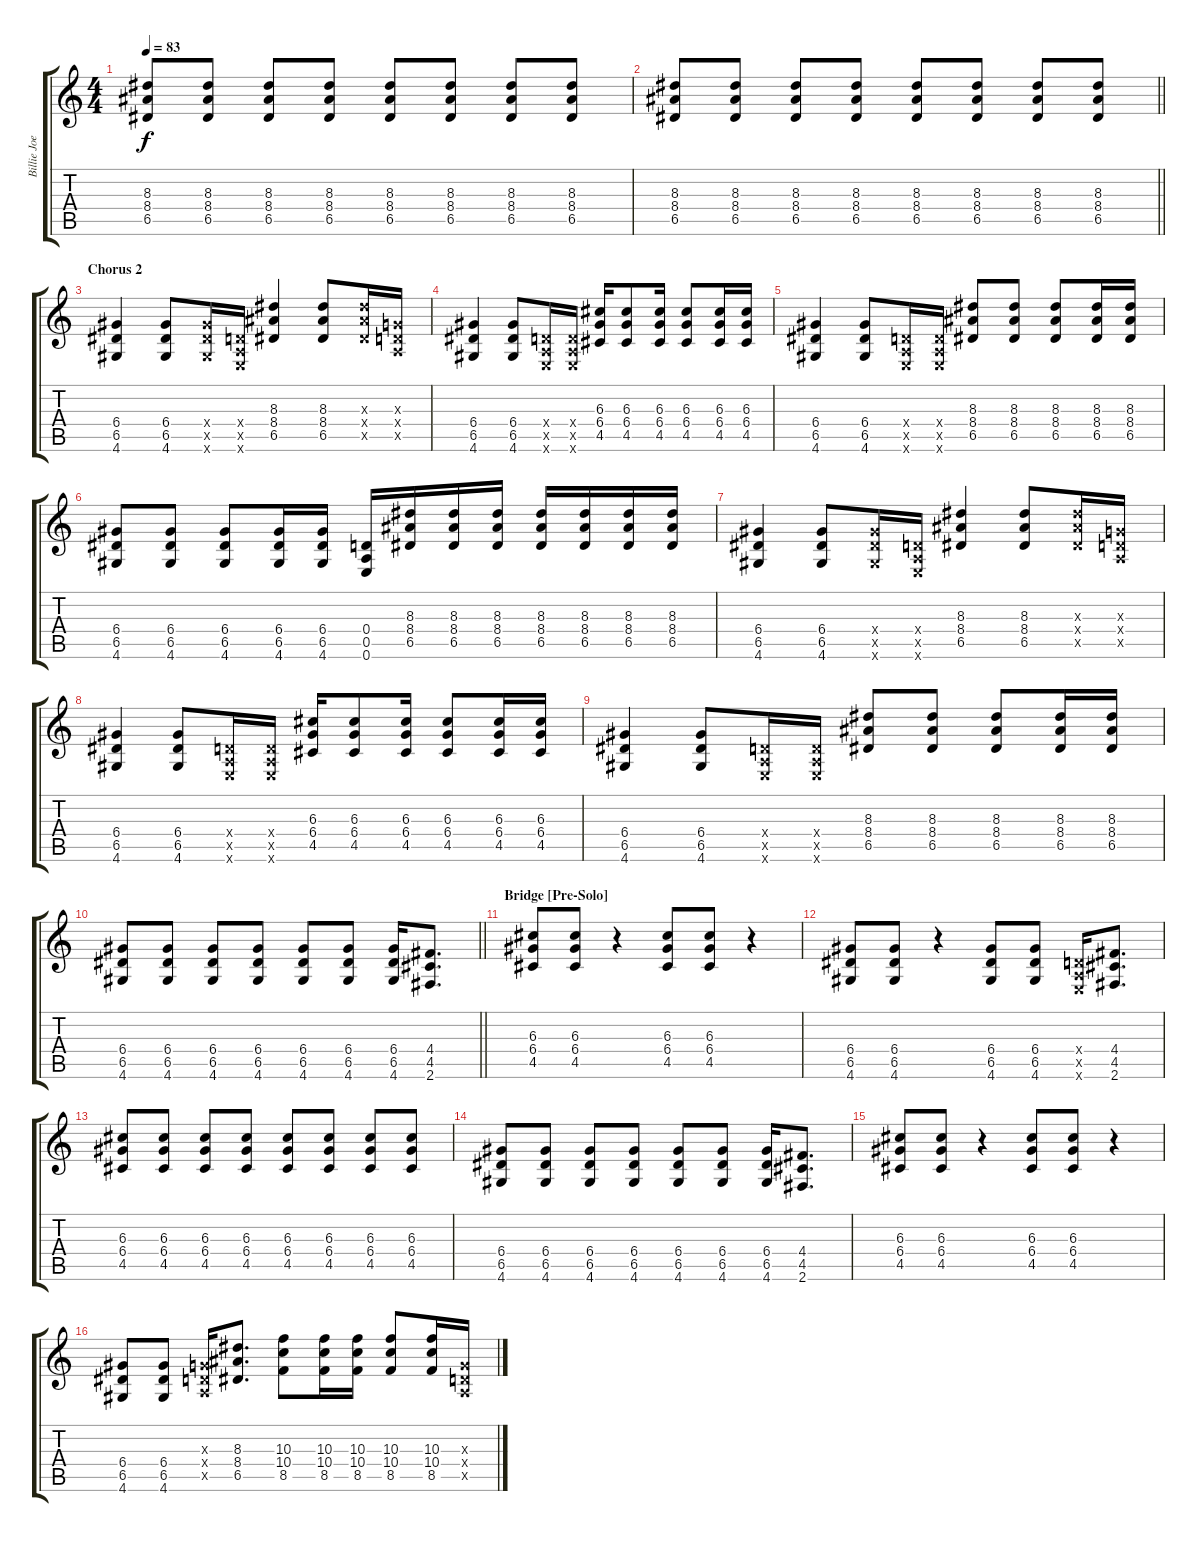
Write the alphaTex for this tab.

\track ("Billie Joe Armstrong [Guitar]" "Billie Joe") {instrument electricguitarclean}
\staff {score tabs}
\tuning (E4 B3 G3 D3 A2 E2) {hide}
\ts (4 4)
\tempo 83
\clef g2
\ks c
(8.3 8.4 6.5).8{dy f} (8.3 8.4 6.5).8 (8.3 8.4 6.5).8 (8.3 8.4 6.5).8 (8.3 8.4 6.5).8 (8.3 8.4 6.5).8 (8.3 8.4 6.5).8 (8.3 8.4 6.5).8 |
\barLineRight lightlight
(8.3 8.4 6.5).8 (8.3 8.4 6.5).8 (8.3 8.4 6.5).8 (8.3 8.4 6.5).8 (8.3 8.4 6.5).8 (8.3 8.4 6.5).8 (8.3 8.4 6.5).8 (8.3 8.4 6.5).8 |
\section ("" "Chorus 2")
(6.4 6.5 4.6).4 (6.4 6.5 4.6).8 (6.4{x} 6.5{x} 4.6{x}).16 (0.4{x} 0.5{x} 0.6{x}).16 (8.3 8.4 6.5).4 (8.3 8.4 6.5).8 (8.3{x} 8.4{x} 6.5{x}).16 (0.3{x} 0.4{x} 0.5{x}).16 |
(6.4 6.5 4.6).4 (6.4 6.5 4.6).8 (0.4{x} 0.5{x} 0.6{x}).16 (0.4{x} 0.5{x} 0.6{x}).16 (6.3 6.4 4.5).16 (6.3 6.4 4.5).8 (6.3 6.4 4.5).16 (6.3 6.4 4.5).8 (6.3 6.4 4.5).16 (6.3 6.4 4.5).16 |
(6.4 6.5 4.6).4 (6.4 6.5 4.6).8 (0.4{x} 0.5{x} 0.6{x}).16 (0.4{x} 0.5{x} 0.6{x}).16 (8.3 8.4 6.5).8 (8.3 8.4 6.5).8 (8.3 8.4 6.5).8 (8.3 8.4 6.5).16 (8.3 8.4 6.5).16 |
(6.4 6.5 4.6).8 (6.4 6.5 4.6).8 (6.4 6.5 4.6).8 (6.4 6.5 4.6).16 (6.4 6.5 4.6).16 (0.4 0.5 0.6).16 (8.3 8.4 6.5).16 (8.3 8.4 6.5).16 (8.3 8.4 6.5).16 (8.3 8.4 6.5).16 (8.3 8.4 6.5).16 (8.3 8.4 6.5).16 (8.3 8.4 6.5).16 |
(6.4 6.5 4.6).4 (6.4 6.5 4.6).8 (6.4{x} 6.5{x} 4.6{x}).16 (0.4{x} 0.5{x} 0.6{x}).16 (8.3 8.4 6.5).4 (8.3 8.4 6.5).8 (8.3{x} 8.4{x} 6.5{x}).16 (0.3{x} 0.4{x} 0.5{x}).16 |
(6.4 6.5 4.6).4 (6.4 6.5 4.6).8 (0.4{x} 0.5{x} 0.6{x}).16 (0.4{x} 0.5{x} 0.6{x}).16 (6.3 6.4 4.5).16 (6.3 6.4 4.5).8 (6.3 6.4 4.5).16 (6.3 6.4 4.5).8 (6.3 6.4 4.5).16 (6.3 6.4 4.5).16 |
(6.4 6.5 4.6).4 (6.4 6.5 4.6).8 (0.4{x} 0.5{x} 0.6{x}).16 (0.4{x} 0.5{x} 0.6{x}).16 (8.3 8.4 6.5).8 (8.3 8.4 6.5).8 (8.3 8.4 6.5).8 (8.3 8.4 6.5).16 (8.3 8.4 6.5).16 |
\barLineRight lightlight
(6.4 6.5 4.6).8 (6.4 6.5 4.6).8 (6.4 6.5 4.6).8 (6.4 6.5 4.6).8 (6.4 6.5 4.6).8 (6.4 6.5 4.6).8 (6.4 6.5 4.6).16 (4.4 4.5 2.6).8{d} |
\section ("" "Bridge [Pre-Solo]")
(6.3 6.4 4.5).8 (6.3 6.4 4.5).8 r.4 (6.3 6.4 4.5).8 (6.3 6.4 4.5).8 r.4 |
(6.4 6.5 4.6).8 (6.4 6.5 4.6).8 r.4 (6.4 6.5 4.6).8 (6.4 6.5 4.6).8 (0.4{x} 0.5{x} 0.6{x}).16 (4.4 4.5 2.6).8{d} |
(6.3 6.4 4.5).8 (6.3 6.4 4.5).8 (6.3 6.4 4.5).8 (6.3 6.4 4.5).8 (6.3 6.4 4.5).8 (6.3 6.4 4.5).8 (6.3 6.4 4.5).8 (6.3 6.4 4.5).8 |
(6.4 6.5 4.6).8 (6.4 6.5 4.6).8 (6.4 6.5 4.6).8 (6.4 6.5 4.6).8 (6.4 6.5 4.6).8 (6.4 6.5 4.6).8 (6.4 6.5 4.6).16 (4.4 4.5 2.6).8{d} |
(6.3 6.4 4.5).8 (6.3 6.4 4.5).8 r.4 (6.3 6.4 4.5).8 (6.3 6.4 4.5).8 r.4 |
(6.4 6.5 4.6).8 (6.4 6.5 4.6).8 (0.3{x} 0.4{x} 0.5{x}).16 (8.3 8.4 6.5).8{d} (10.3 10.4 8.5).8 (10.3 10.4 8.5).16 (10.3 10.4 8.5).16 (10.3 10.4 8.5).8 (10.3 10.4 8.5).16 (0.3{x} 0.4{x} 0.5{x}).16
